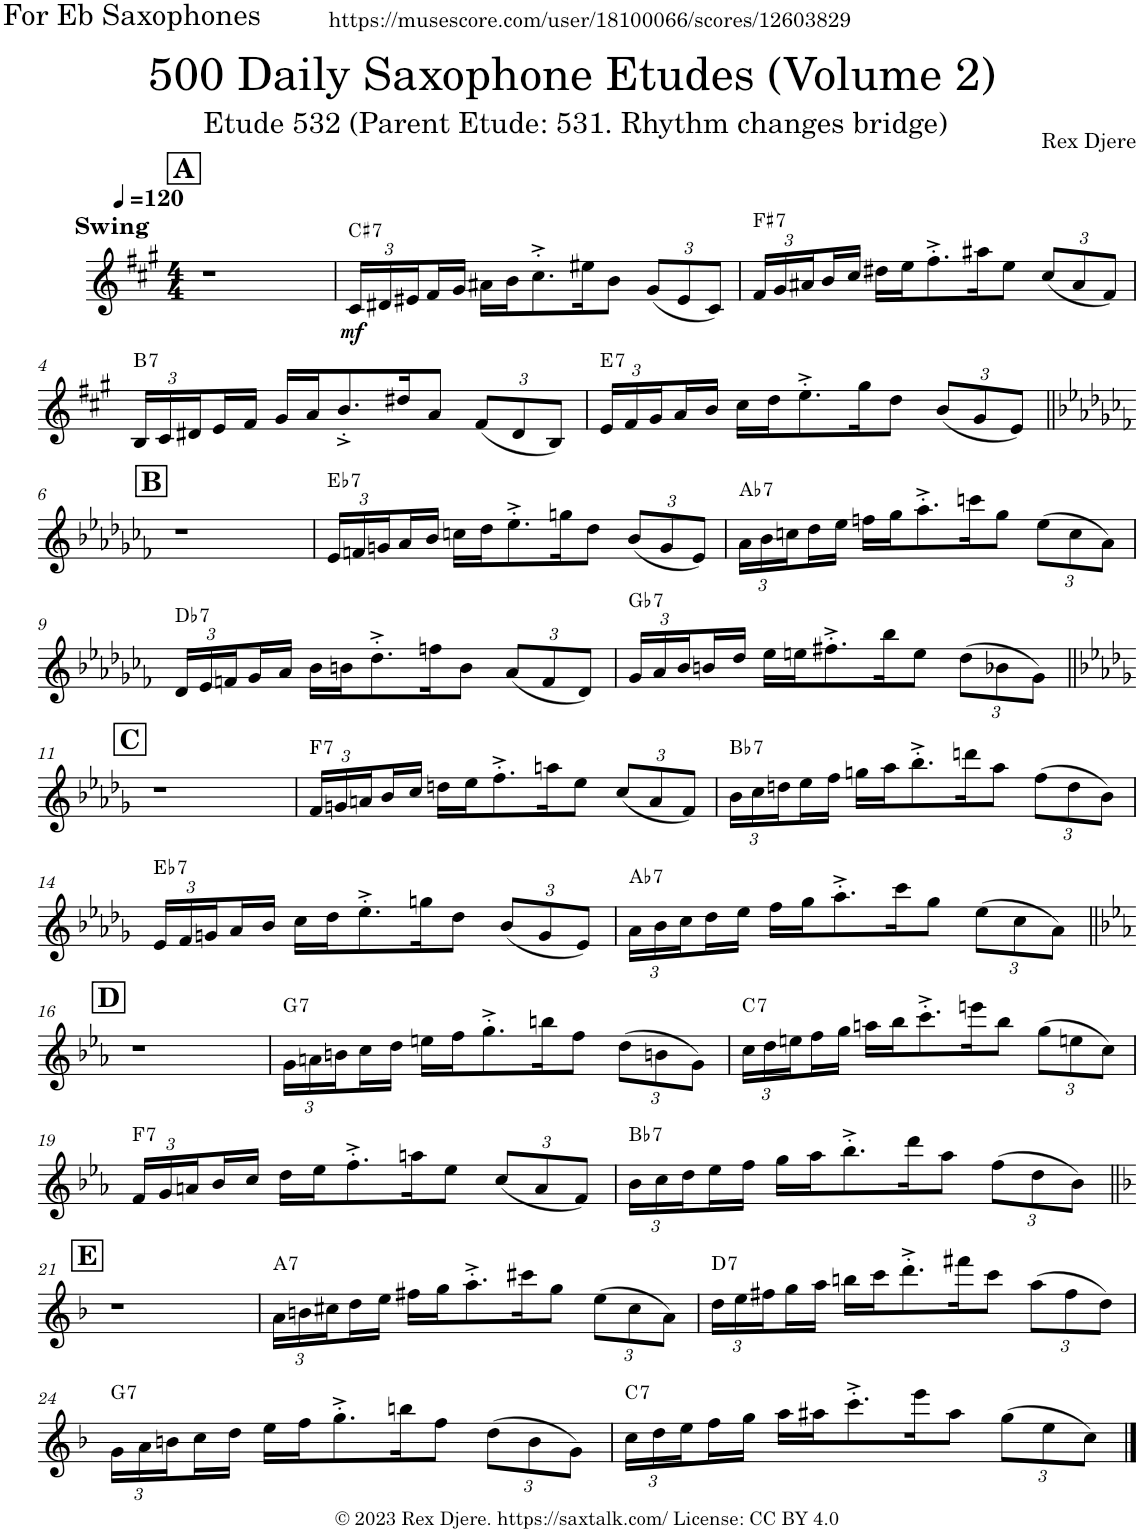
**kern	**dynam	**harte
*part1	*part1	*part1
*staff1	*staff1	*
*I"Alto Saxophone	*	*
*I'A. Sax.	*	*
*clefG2	*	*
*Trd5c9	*	*
*k[f#c#g#]	*	*
*M4/4	*	*
*MM120	*	*
!!LO:REH:place=s1:a:B:cj:fs=14:t=A
=1	=1	=1
!LO:TX:a:B:t=Swing	!	!
1r	.	.
=2	=2	=2
*Xbrackettup	*	*
!	!LO:DY:b	!LO:H:kt=7
24c#/LL	mf	C#:7
24d#X/	.	.
24e#X/	.	.
16f#/	.	.
16g#/JJ	.	.
16a#X\LL	.	.
16b\J	.	.
8.cc#^'\	.	.
16ee#X\K	.	.
8b\J	.	.
(12g#/L	.	.
12e#/	.	.
12c#/J)	.	.
=3	=3	=3
!	!	!LO:H:kt=7
24f#/LL	.	F#:7
24g#/	.	.
24a#X/	.	.
16b/	.	.
16cc#/JJ	.	.
16dd#X\LL	.	.
16ee\J	.	.
8.ff#^'\	.	.
16aa#X\K	.	.
8ee\J	.	.
(12cc#/L	.	.
12a#/	.	.
12f#/J)	.	.
!!LO:LB:g=z
=4	=4	=4
!	!	!LO:H:kt=7
24B/LL	.	B:7
24c#/	.	.
24d#X/	.	.
16e/	.	.
16f#/JJ	.	.
16g#/LL	.	.
16a/J	.	.
8.b^'/	.	.
16dd#X/K	.	.
8a/J	.	.
(12f#/L	.	.
12d#/	.	.
12B/J)	.	.
=5	=5	=5
!	!	!LO:H:kt=7
24e/LL	.	E:7
24f#/	.	.
24g#/	.	.
16a/	.	.
16b/JJ	.	.
16cc#\LL	.	.
16dd\J	.	.
8.ee^'\	.	.
16gg#\K	.	.
8dd\J	.	.
(12b/L	.	.
12g#/	.	.
12e/J)	.	.
!!LO:LB:g=z
!!LO:REH:place=s1:a:B:cj:fs=14:t=B
=6||	=6||	=6||
*k[b-e-a-d-g-c-f-]	*	*
1r	.	.
=7	=7	=7
!	!	!LO:H:kt=7
24e-/LL	.	Eb:7
24fn/	.	.
24gn/	.	.
16a-/	.	.
16b-/JJ	.	.
16ccn\LL	.	.
16dd-\J	.	.
8.ee-^'\	.	.
16ggn\K	.	.
8dd-\J	.	.
(12b-/L	.	.
12g/	.	.
12e-/J)	.	.
=8	=8	=8
!	!	!LO:H:kt=7
24a-\LL	.	Ab:7
24b-\	.	.
24ccn\	.	.
16dd-\	.	.
16ee-\JJ	.	.
16ffn\LL	.	.
16gg-\J	.	.
8.aa-^'\	.	.
16cccn\K	.	.
8gg-\J	.	.
(12ee-\L	.	.
12cc\	.	.
12a-\J)	.	.
!!LO:LB:g=z
=9	=9	=9
!	!	!LO:H:kt=7
24d-/LL	.	Db:7
24e-/	.	.
24fn/	.	.
16g-/	.	.
16a-/JJ	.	.
16b-\LL	.	.
16bn\J	.	.
8.dd-^'\	.	.
16ffn\K	.	.
8b\J	.	.
(12a-/L	.	.
12f/	.	.
12d-/J)	.	.
=10	=10	=10
!	!	!LO:H:kt=7
24g-/LL	.	Gb:7
24a-/	.	.
24b-/	.	.
16bn/	.	.
16dd-/JJ	.	.
16ee-\LL	.	.
16een\J	.	.
8.ff#X^'\	.	.
16bb-\K	.	.
8ee\J	.	.
(12dd-\L	.	.
12b-X\	.	.
12g-\J)	.	.
!!LO:LB:g=z
!!LO:REH:place=s1:a:B:cj:fs=14:t=C
=11||	=11||	=11||
*k[b-e-a-d-g-]	*	*
1r	.	.
=12	=12	=12
!	!	!LO:H:kt=7
24f/LL	.	F:7
24gn/	.	.
24an/	.	.
16b-/	.	.
16cc/JJ	.	.
16ddn\LL	.	.
16ee-\J	.	.
8.ff^'\	.	.
16aan\K	.	.
8ee-\J	.	.
(12cc/L	.	.
12a/	.	.
12f/J)	.	.
=13	=13	=13
!	!	!LO:H:kt=7
24b-\LL	.	Bb:7
24cc\	.	.
24ddn\	.	.
16ee-\	.	.
16ff\JJ	.	.
16ggn\LL	.	.
16aa-\J	.	.
8.bb-^'\	.	.
16dddn\K	.	.
8aa-\J	.	.
(12ff\L	.	.
12dd\	.	.
12b-\J)	.	.
!!LO:LB:g=z
=14	=14	=14
!	!	!LO:H:kt=7
24e-/LL	.	Eb:7
24f/	.	.
24gn/	.	.
16a-/	.	.
16b-/JJ	.	.
16cc\LL	.	.
16dd-\J	.	.
8.ee-^'\	.	.
16ggn\K	.	.
8dd-\J	.	.
(12b-/L	.	.
12g/	.	.
12e-/J)	.	.
=15	=15	=15
!	!	!LO:H:kt=7
24a-\LL	.	Ab:7
24b-\	.	.
24cc\	.	.
16dd-\	.	.
16ee-\JJ	.	.
16ff\LL	.	.
16gg-\J	.	.
8.aa-^'\	.	.
16ccc\K	.	.
8gg-\J	.	.
(12ee-\L	.	.
12cc\	.	.
12a-\J)	.	.
!!LO:LB:g=z
!!LO:REH:place=s1:a:B:cj:fs=14:t=D
=16||	=16||	=16||
*k[b-e-a-]	*	*
1r	.	.
=17	=17	=17
!	!	!LO:H:kt=7
24g\LL	.	G:7
24an\	.	.
24bn\	.	.
16cc\	.	.
16dd\JJ	.	.
16een\LL	.	.
16ff\J	.	.
8.gg^'\	.	.
16bbn\K	.	.
8ff\J	.	.
(12dd\L	.	.
12bn\	.	.
12g\J)	.	.
=18	=18	=18
!	!	!LO:H:kt=7
24cc\LL	.	C:7
24dd\	.	.
24een\	.	.
16ff\	.	.
16gg\JJ	.	.
16aan\LL	.	.
16bb-\J	.	.
8.ccc^'\	.	.
16eeen\K	.	.
8bb-\J	.	.
(12gg\L	.	.
12een\	.	.
12cc\J)	.	.
!!LO:LB:g=z
=19	=19	=19
!	!	!LO:H:kt=7
24f/LL	.	F:7
24g/	.	.
24an/	.	.
16b-/	.	.
16cc/JJ	.	.
16dd\LL	.	.
16ee-\J	.	.
8.ff^'\	.	.
16aan\K	.	.
8ee-\J	.	.
(12cc/L	.	.
12a/	.	.
12f/J)	.	.
=20	=20	=20
!	!	!LO:H:kt=7
24b-\LL	.	Bb:7
24cc\	.	.
24dd\	.	.
16ee-\	.	.
16ff\JJ	.	.
16gg\LL	.	.
16aa-\J	.	.
8.bb-^'\	.	.
16ddd\K	.	.
8aa-\J	.	.
(12ff\L	.	.
12dd\	.	.
12b-\J)	.	.
!!LO:LB:g=z
!!LO:REH:place=s1:a:B:cj:fs=14:t=E
=21||	=21||	=21||
*k[b-]	*	*
1r	.	.
=22	=22	=22
!	!	!LO:H:kt=7
24a\LL	.	A:7
24bn\	.	.
24cc#X\	.	.
16dd\	.	.
16ee\JJ	.	.
16ff#X\LL	.	.
16gg\J	.	.
8.aa^'\	.	.
16ccc#X\K	.	.
8gg\J	.	.
(12ee\L	.	.
12cc#\	.	.
12a\J)	.	.
=23	=23	=23
!	!	!LO:H:kt=7
24dd\LL	.	D:7
24ee\	.	.
24ff#X\	.	.
16gg\	.	.
16aa\JJ	.	.
16bbn\LL	.	.
16ccc\J	.	.
8.ddd^'\	.	.
16fff#X\K	.	.
8ccc\J	.	.
(12aa\L	.	.
12ff#\	.	.
12dd\J)	.	.
!!LO:LB:g=z
=24	=24	=24
!	!	!LO:H:kt=7
24g\LL	.	G:7
24a\	.	.
24bn\	.	.
16cc\	.	.
16dd\JJ	.	.
16ee\LL	.	.
16ff\J	.	.
8.gg^'\	.	.
16bbn\K	.	.
8ff\J	.	.
(12dd\L	.	.
12b\	.	.
12g\J)	.	.
=25	=25	=25
!	!	!LO:H:kt=7
24cc\LL	.	C:7
24dd\	.	.
24ee\	.	.
16ff\	.	.
16gg\JJ	.	.
16aa\LL	.	.
16aa#X\J	.	.
8.ccc^'\	.	.
16eee\K	.	.
8aa#\J	.	.
(12gg\L	.	.
12ee\	.	.
12cc\J)	.	.
==	==	==
*-	*-	*-
